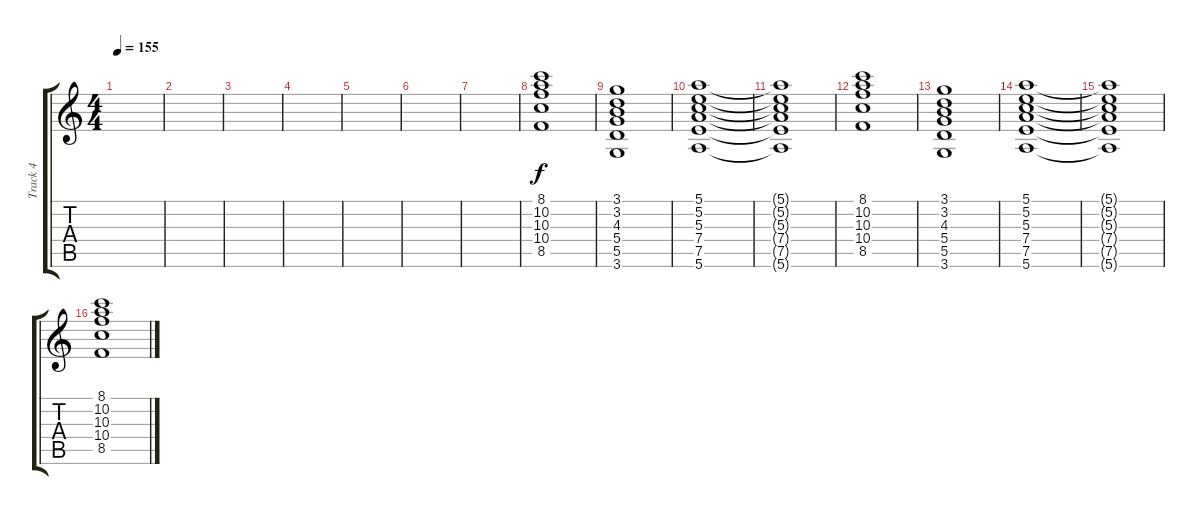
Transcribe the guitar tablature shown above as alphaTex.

\track ("Track 4" "Track 4") {instrument distortionguitar}
\staff {score tabs}
\tuning (E4 B3 G3 D3 A2 E2) {hide}
\ts (4 4)
\tempo 155
\clef g2
\ks c
|
|
|
|
|
|
|
(8.1 10.2 10.3 10.4 8.5).1 |
(3.1 3.2 4.3 5.4 5.5 3.6).1 |
(5.1 5.2 5.3 7.4 7.5 5.6).1 |
(5.1{t} 5.2{t} 5.3{t} 7.4{t} 7.5{t} 5.6{t}).1 |
(8.1 10.2 10.3 10.4 8.5).1 |
(3.1 3.2 4.3 5.4 5.5 3.6).1 |
(5.1 5.2 5.3 7.4 7.5 5.6).1 |
(5.1{t} 5.2{t} 5.3{t} 7.4{t} 7.5{t} 5.6{t}).1 |
(8.1 10.2 10.3 10.4 8.5).1
